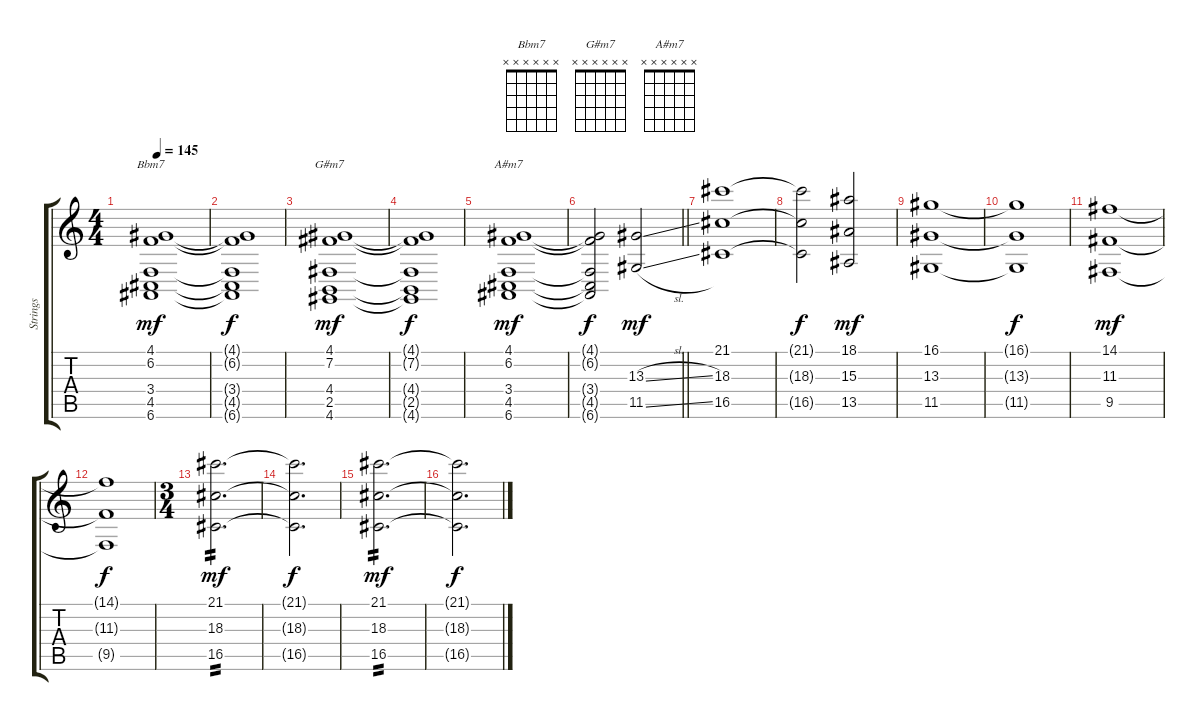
\track ("Strings" "Strings") {instrument stringensemble1}
\staff {score tabs}
\tuning (E4 B3 G3 D3 A2 E2) {hide}
\chord ("Bbm7" x x x x x x)
\chord ("G#m7" x x x x x x)
\chord ("A#m7" x x x x x x)
\ts (4 4)
\tempo 145
\clef g2
\ks c
(4.1 6.2 3.4 4.5 6.6).1{ch "Bbm7" dy mf} |
(4.1{t} 6.2{t} 3.4{t} 4.5{t} 6.6{t}).1{dy f} |
(4.1 7.2 4.4 2.5 4.6).1{ch "G#m7" dy mf} |
(4.1{t} 7.2{t} 4.4{t} 2.5{t} 4.6{t}).1{dy f} |
(4.1 6.2 3.4 4.5 6.6).1{ch "A#m7" dy mf} |
\barLineRight lightlight
(4.1{t} 6.2{t} 3.4{t} 4.5{t} 6.6{t}).2{dy f} (13.3{sl} 11.5{sl}).2{dy mf} |
(21.1 18.3 16.5).1 |
(21.1{t} 18.3{t} 16.5{t}).2{dy f} (18.1 15.3 13.5).2{dy mf} |
(16.1 13.3 11.5).1 |
(16.1{t} 13.3{t} 11.5{t}).1{dy f} |
(14.1 11.3 9.5).1{dy mf} |
(14.1{t} 11.3{t} 9.5{t}).1{dy f} |
\ts (3 4)
(21.1 18.3 16.5).2{d tp 2 dy mf} |
(21.1{t} 18.3{t} 16.5{t}).2{d dy f} |
(21.1 18.3 16.5).2{d tp 2 dy mf} |
(21.1{t} 18.3{t} 16.5{t}).2{d dy f}
